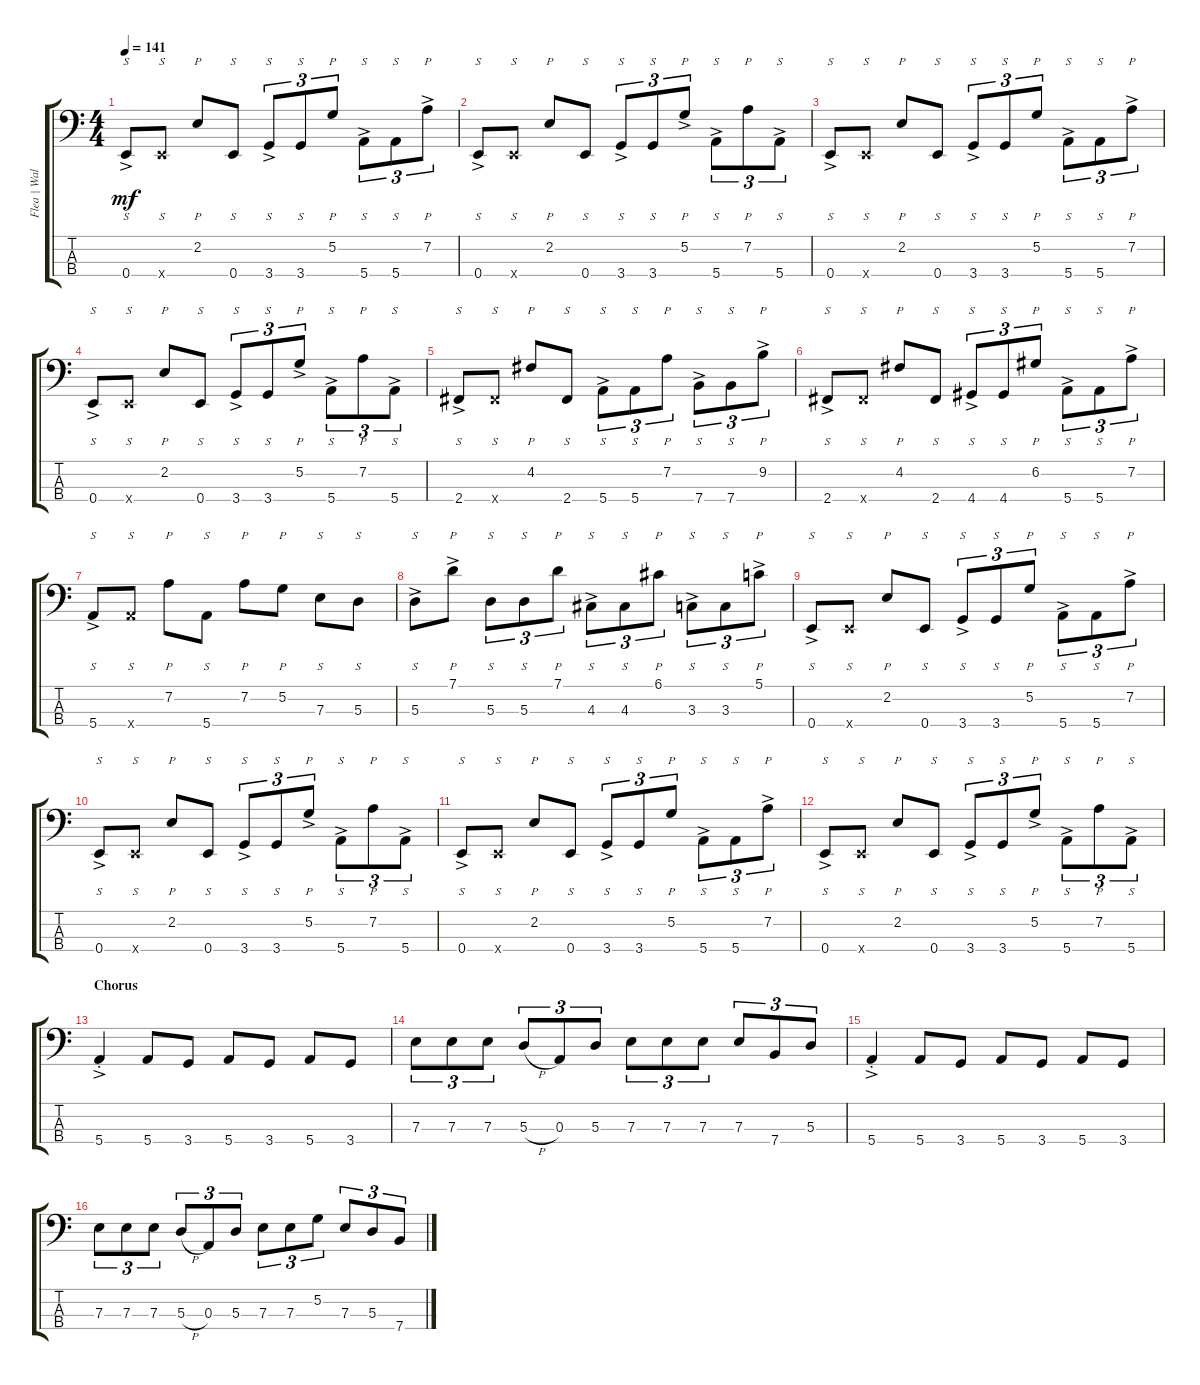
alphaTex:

\track ("Flea | Wal Mk II | Bass" "Flea | Wal") {instrument electricbassfinger}
\staff {score tabs}
\tuning (G2 D2 A1 E1) {hide}
\ts (4 4)
\tempo 141
\clef f4
\ks c
0.4{ac}.8{s dy mf} 0.4{x}.8{s} 2.2.8{p} 0.4.8{s} 3.4{ac}.8{s tu (3 2)} 3.4.8{s tu (3 2)} 5.2.8{p tu (3 2)} 5.4{ac}.8{s tu (3 2)} 5.4.8{s tu (3 2)} 7.2{ac}.8{p tu (3 2)} |
0.4{ac}.8{s} 0.4{x}.8{s} 2.2.8{p} 0.4.8{s} 3.4{ac}.8{s tu (3 2)} 3.4.8{s tu (3 2)} 5.2{ac}.8{p tu (3 2)} 5.4{ac}.8{s tu (3 2)} 7.2.8{p tu (3 2)} 5.4{ac}.8{s tu (3 2)} |
0.4{ac}.8{s} 0.4{x}.8{s} 2.2.8{p} 0.4.8{s} 3.4{ac}.8{s tu (3 2)} 3.4.8{s tu (3 2)} 5.2.8{p tu (3 2)} 5.4{ac}.8{s tu (3 2)} 5.4.8{s tu (3 2)} 7.2{ac}.8{p tu (3 2)} |
0.4{ac}.8{s} 0.4{x}.8{s} 2.2.8{p} 0.4.8{s} 3.4{ac}.8{s tu (3 2)} 3.4.8{s tu (3 2)} 5.2{ac}.8{p tu (3 2)} 5.4{ac}.8{s tu (3 2)} 7.2.8{p tu (3 2)} 5.4{ac}.8{s tu (3 2)} |
2.4{ac}.8{s} 2.4{x}.8{s} 4.2.8{p} 2.4.8{s} 5.4{ac}.8{s tu (3 2)} 5.4.8{s tu (3 2)} 7.2.8{p tu (3 2)} 7.4{ac}.8{s tu (3 2)} 7.4.8{s tu (3 2)} 9.2{ac}.8{p tu (3 2)} |
2.4{ac}.8{s} 2.4{x}.8{s} 4.2.8{p} 2.4.8{s} 4.4{ac}.8{s tu (3 2)} 4.4.8{s tu (3 2)} 6.2.8{p tu (3 2)} 5.4{ac}.8{s tu (3 2)} 5.4.8{s tu (3 2)} 7.2{ac}.8{p tu (3 2)} |
5.4{ac}.8{s} 5.4{x}.8{s} 7.2.8{p} 5.4.8{s} 7.2.8{p} 5.2.8{p} 7.3.8{s} 5.3.8{s} |
5.3{ac}.8{s} 7.1{ac}.8{p} 5.3.8{s tu (3 2)} 5.3.8{s tu (3 2)} 7.1.8{p tu (3 2)} 4.3{ac}.8{s tu (3 2)} 4.3.8{s tu (3 2)} 6.1.8{p tu (3 2)} 3.3{ac}.8{s tu (3 2)} 3.3.8{s tu (3 2)} 5.1{ac}.8{p tu (3 2)} |
0.4{ac}.8{s} 0.4{x}.8{s} 2.2.8{p} 0.4.8{s} 3.4{ac}.8{s tu (3 2)} 3.4.8{s tu (3 2)} 5.2.8{p tu (3 2)} 5.4{ac}.8{s tu (3 2)} 5.4.8{s tu (3 2)} 7.2{ac}.8{p tu (3 2)} |
0.4{ac}.8{s} 0.4{x}.8{s} 2.2.8{p} 0.4.8{s} 3.4{ac}.8{s tu (3 2)} 3.4.8{s tu (3 2)} 5.2{ac}.8{p tu (3 2)} 5.4{ac}.8{s tu (3 2)} 7.2.8{p tu (3 2)} 5.4{ac}.8{s tu (3 2)} |
0.4{ac}.8{s} 0.4{x}.8{s} 2.2.8{p} 0.4.8{s} 3.4{ac}.8{s tu (3 2)} 3.4.8{s tu (3 2)} 5.2.8{p tu (3 2)} 5.4{ac}.8{s tu (3 2)} 5.4.8{s tu (3 2)} 7.2{ac}.8{p tu (3 2)} |
0.4{ac}.8{s} 0.4{x}.8{s} 2.2.8{p} 0.4.8{s} 3.4{ac}.8{s tu (3 2)} 3.4.8{s tu (3 2)} 5.2{ac}.8{p tu (3 2)} 5.4{ac}.8{s tu (3 2)} 7.2.8{p tu (3 2)} 5.4{ac}.8{s tu (3 2)} |
\section ("" "Chorus")
5.4{ac st}.4 5.4.8 3.4.8 5.4.8 3.4.8 5.4.8 3.4.8 |
7.3.8{tu (3 2)} 7.3.8{tu (3 2)} 7.3.8{tu (3 2)} 5.3{h}.8{tu (3 2)} 0.3.8{tu (3 2)} 5.3.8{tu (3 2)} 7.3.8{tu (3 2)} 7.3.8{tu (3 2)} 7.3.8{tu (3 2)} 7.3.8{tu (3 2)} 7.4.8{tu (3 2)} 5.3.8{tu (3 2)} |
5.4{ac st}.4 5.4.8 3.4.8 5.4.8 3.4.8 5.4.8 3.4.8 |
7.3.8{tu (3 2)} 7.3.8{tu (3 2)} 7.3.8{tu (3 2)} 5.3{h}.8{tu (3 2)} 0.3.8{tu (3 2)} 5.3.8{tu (3 2)} 7.3.8{tu (3 2)} 7.3.8{tu (3 2)} 5.2.8{tu (3 2)} 7.3.8{tu (3 2)} 5.3.8{tu (3 2)} 7.4.8{tu (3 2)}
